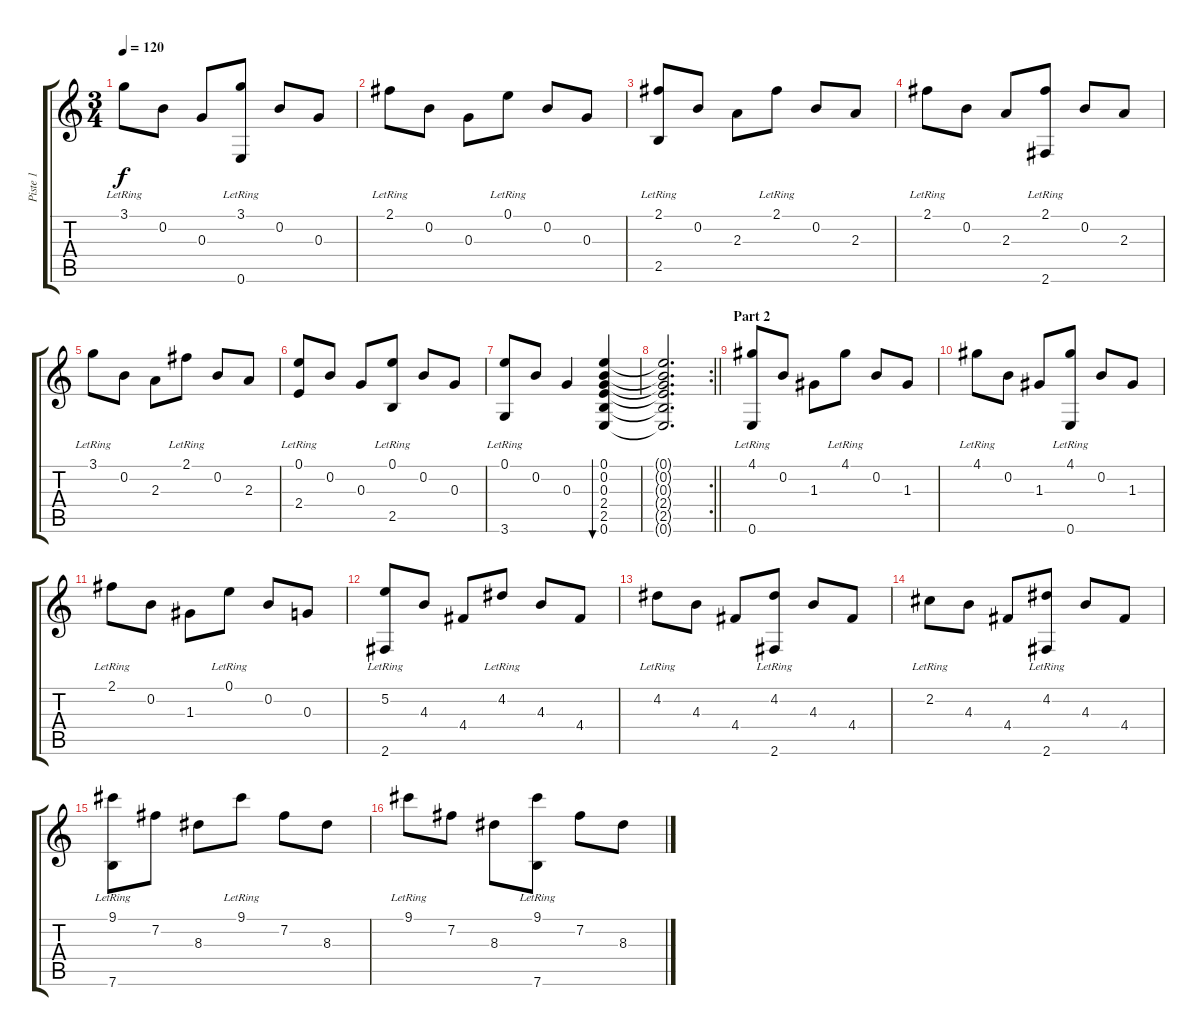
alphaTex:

\track ("Piste 1" "Piste 1") {instrument acousticguitarsteel}
\staff {score tabs}
\tuning (E4 B3 G3 D3 A2 E2) {hide}
\ts (3 4)
\tempo 120
\clef g2
\ks c
3.1{lr}.8{dy f} 0.2.8 0.3.8 (3.1{lr} 0.6{lr}).8 0.2.8 0.3.8 |
2.1{lr}.8 0.2.8 0.3.8 0.1{lr}.8 0.2.8 0.3.8 |
(2.1{lr} 2.5{lr}).8 0.2.8 2.3.8 2.1{lr}.8 0.2.8 2.3.8 |
2.1{lr}.8 0.2.8 2.3.8 (2.1{lr} 2.6{lr}).8 0.2.8 2.3.8 |
3.1{lr}.8 0.2.8 2.3.8 2.1{lr}.8 0.2.8 2.3.8 |
(0.1{lr} 2.4{lr}).8 0.2.8 0.3.8 (0.1{lr} 2.5{lr}).8 0.2.8 0.3.8 |
(0.1{lr} 3.6{lr}).8 0.2.8 0.3.4 (0.1 0.2 0.3 2.4 2.5 0.6).4{bu 480} |
\rc 2
\barLineRight lightlight
(0.1{t} 0.2{t} 0.3{t} 2.4{t} 2.5{t} 0.6{t}).2{d} |
\section ("" "Part 2")
(4.1{lr} 0.6{lr}).8 0.2.8 1.3.8 4.1{lr}.8 0.2.8 1.3.8 |
4.1{lr}.8 0.2.8 1.3.8 (4.1{lr} 0.6{lr}).8 0.2.8 1.3.8 |
2.1{lr}.8 0.2.8 1.3.8 0.1{lr}.8 0.2.8 0.3.8 |
(5.2{lr} 2.6{lr}).8 4.3.8 4.4.8 4.2{lr}.8 4.3.8 4.4.8 |
4.2{lr}.8 4.3.8 4.4.8 (4.2{lr} 2.6{lr}).8 4.3.8 4.4.8 |
2.2{lr}.8 4.3.8 4.4.8 (4.2{lr} 2.6{lr}).8 4.3.8 4.4.8 |
(9.1{lr} 7.6).8 7.2.8 8.3.8 9.1{lr}.8 7.2.8 8.3.8 |
9.1{lr}.8 7.2.8 8.3.8 (9.1{lr} 7.6{lr}).8 7.2.8 8.3.8
